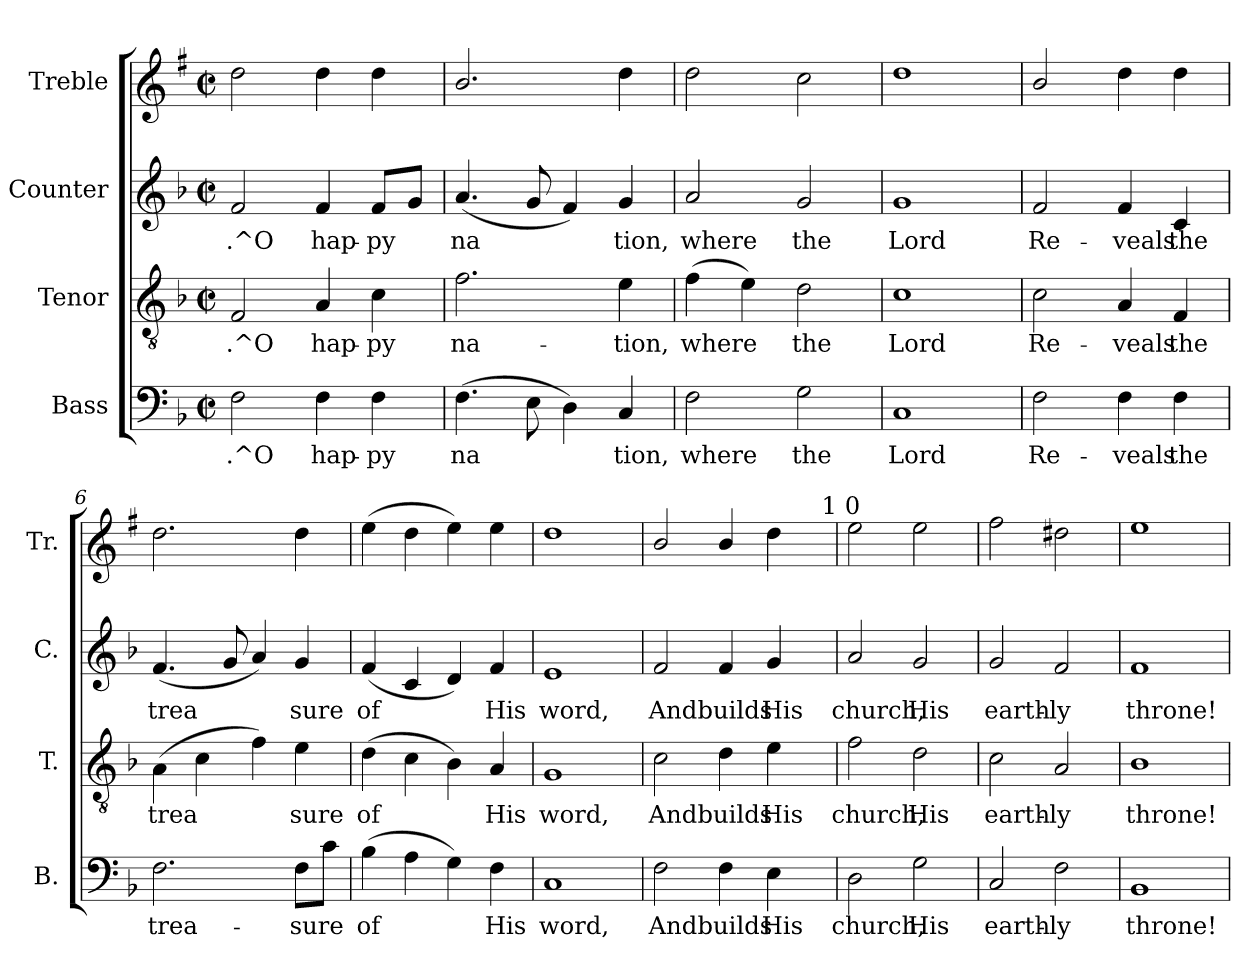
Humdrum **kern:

**kern	**text	**kern	**text	**kern	**text	**kern
*part4	*part4	*part3	*part3	*part2	*part2	*part1
*staff4	*staff4	*staff3	*staff3	*staff2	*staff2	*staff1
*I"Bass	*	*I"Tenor	*	*I"Counter	*	*I"Treble
*I'B.	*	*I'T.	*	*I'C.	*	*I'Tr.
!!LO:PB:g=z
*stria5	*	*stria5	*	*stria5	*	*stria5
*clefF4	*	*clefGv2	*	*clefG2	*	*clefG2
*	*	*	*	*	*	*ITrd1c2
*k[b-]	*	*k[b-]	*	*k[b-]	*	*k[b-]
*F:	*	*F:	*	*F:	*	*F:
*M2/2	*	*M2/2	*	*M2/2	*	*M2/2
*met(c|)	*	*met(c|)	*	*met(c|)	*	*met(c|)
=1	=1	=1	=1	=1	=1	=1
!	!LO:LY:a:rj	!	!LO:LY:a:rj	!	!LO:LY:b:rj	!
2F\	.^O	2F/	.^O	2f</	.^O	2cc\
!	!LO:LY:a:rj	!	!LO:LY:a:rj	!	!LO:LY:b:rj	!
4F\	hap-	4A/	hap-	4f/	hap-	4cc\
!	!LO:LY:a:rj	!	!LO:LY:a:rj	!	!LO:LY:b:rj	!
4F\	-py	4c\	-py	8f/L	-py	4cc\
!	!	!	!	!	!LO:LY:b:rj	!
.	.	.	.	8g/J	.	.
=2	=2	=2	=2	=2	=2	=2
!	!LO:LY:a:rj	!	!LO:LY:a:rj	!	!LO:LY:b:rj	!
(>4.F\	na-	2.f\	na-	(<4.a/	na-	2.a/
!	!LO:LY:a:rj	!	!	!	!LO:LY:b:rj	!
8E\	--	.	.	8g/	--	.
!	!LO:LY:a:rj	!	!	!	!LO:LY:b:rj	!
4D\)	--	.	.	4f/)	--	.
!	!LO:LY:a:rj	!	!LO:LY:a:rj	!	!LO:LY:b:rj	!
4C/	-tion,	4e\	-tion,	4g/	-tion,	4cc\
=3	=3	=3	=3	=3	=3	=3
!	!LO:LY:a:rj	!	!LO:LY:a:rj	!	!LO:LY:b:rj	!
2F\	where	(>4f\	where	2a/	where	2cc\
!	!	!	!LO:LY:a:rj	!	!	!
.	.	4e\)	.	.	.	.
!	!LO:LY:a:rj	!	!LO:LY:a:rj	!	!LO:LY:b:rj	!
2G\	the	2d\	the	2g/	the	2b-\
=4	=4	=4	=4	=4	=4	=4
!	!LO:LY:a:rj	!	!LO:LY:a:rj	!	!LO:LY:b:rj	!
1C	Lord	1c	Lord	1g	Lord	1cc
=5	=5	=5	=5	=5	=5	=5
!	!LO:LY:a:rj	!	!LO:LY:a:rj	!	!LO:LY:b:rj	!
2F\	Re-	2c\	Re-	2f/	Re-	2a>/
!	!LO:LY:a:rj	!	!LO:LY:a:rj	!	!LO:LY:b:rj	!
4F\	-veals	4A/	-veals	4f/	-veals	4cc\
!	!LO:LY:a:rj	!	!LO:LY:a:rj	!	!LO:LY:b:rj	!
4F\	the	4F/	the	4c/	the	4cc\
=6	=6	=6	=6	=6	=6	=6
!	!LO:LY:a:rj	!	!LO:LY:a:rj	!	!LO:LY:b:rj	!
2.F\	trea-	(>4A\	trea-	(<4.f/	trea-	2.cc\
!	!	!	!LO:LY:a:rj	!	!	!
.	.	4c\	--	.	.	.
!	!	!	!	!	!LO:LY:b:rj	!
.	.	.	.	8g/	--	.
!	!	!	!LO:LY:a:rj	!	!LO:LY:b:rj	!
.	.	4f\)	--	4a/)	--	.
!	!LO:LY:a:rj	!	!LO:LY:a:rj	!	!LO:LY:b:rj	!
8F\L	-sure	4e\	-sure	4g/	-sure	4cc\
!	!LO:LY:a:rj	!	!	!	!	!
8c\J	.	.	.	.	.	.
=7	=7	=7	=7	=7	=7	=7
!	!LO:LY:a:rj	!	!LO:LY:a:rj	!	!LO:LY:b:rj	!
(>4B-\	of	(>4d\	of	(<4f/	of	(>4dd\
!	!LO:LY:a:rj	!	!LO:LY:a:rj	!	!LO:LY:b:rj	!
4A\	.	4c\	.	4c/	.	4cc\
!	!LO:LY:a:rj	!	!LO:LY:a:rj	!	!LO:LY:b:rj	!
4G\)	.	4B-\)	.	4d/)	.	4dd\)
!	!LO:LY:a:rj	!	!LO:LY:a:rj	!	!LO:LY:b:rj	!
4F\	His	4A/	His	4f/	His	4dd\
!!LO:LB:g=z
=8	=8	=8	=8	=8	=8	=8
!	!LO:LY:a:rj	!	!LO:LY:a:rj	!	!LO:LY:b:rj	!
1C	word,	1G	word,	1e	word,	1cc
=9	=9	=9	=9	=9	=9	=9
!	!LO:LY:a:rj	!	!LO:LY:a:rj	!	!LO:LY:b:rj	!
*	*	*	*	*	*	*^
2F\	And	2c\	And	2f/	And	2a/	2ryy
!	!LO:LY:a:rj	!	!LO:LY:a:rj	!	!LO:LY:b:rj	!	!
4F\	builds	4d\	builds	4f/	builds	4a/	4ryy
!	!LO:LY:a:rj	!	!LO:LY:a:rj	!	!LO:LY:b:rj	!	!
4E\	His	4e\	His	4g/	His	4cc\	8ryy
.	.	.	.	.	.	.	16ryy
.	.	.	.	.	.	.	64ryy
!	!	!	!	!	!	!	!LO:TX:a:t=1 0
.	.	.	.	.	.	.	32.ryy
=10	=10	=10	=10	=10	=10	=10	=10
!	!LO:LY:a:rj	!	!LO:LY:a:rj	!	!LO:LY:b:rj	!	!
*	*	*	*	*	*	*v	*v
2D\	church,	2f\	church,	2a/	church,	2dd\
!	!LO:LY:a:rj	!	!LO:LY:a:rj	!	!LO:LY:b:rj	!
2G\	His	2d\	His	2g/	His	2dd\
=11	=11	=11	=11	=11	=11	=11
!	!LO:LY:a:rj	!	!LO:LY:a:rj	!	!LO:LY:b:rj	!
2C/	earth-	2c\	earth-	2g/	earth-	2ee\
!	!LO:LY:a:rj	!	!LO:LY:a:rj	!	!LO:LY:b:rj	!
2F\	-ly	2A/	-ly	2f/	-ly	2cc#X\
=12	=12	=12	=12	=12	=12	=12
!	!LO:LY:a:rj	!	!LO:LY:a:rj	!	!LO:LY:b:rj	!
1BB-	throne!	1B-	throne!	1f	throne!	1dd
=	=	=	=	=	=	=
*-	*-	*-	*-	*-	*-	*-
